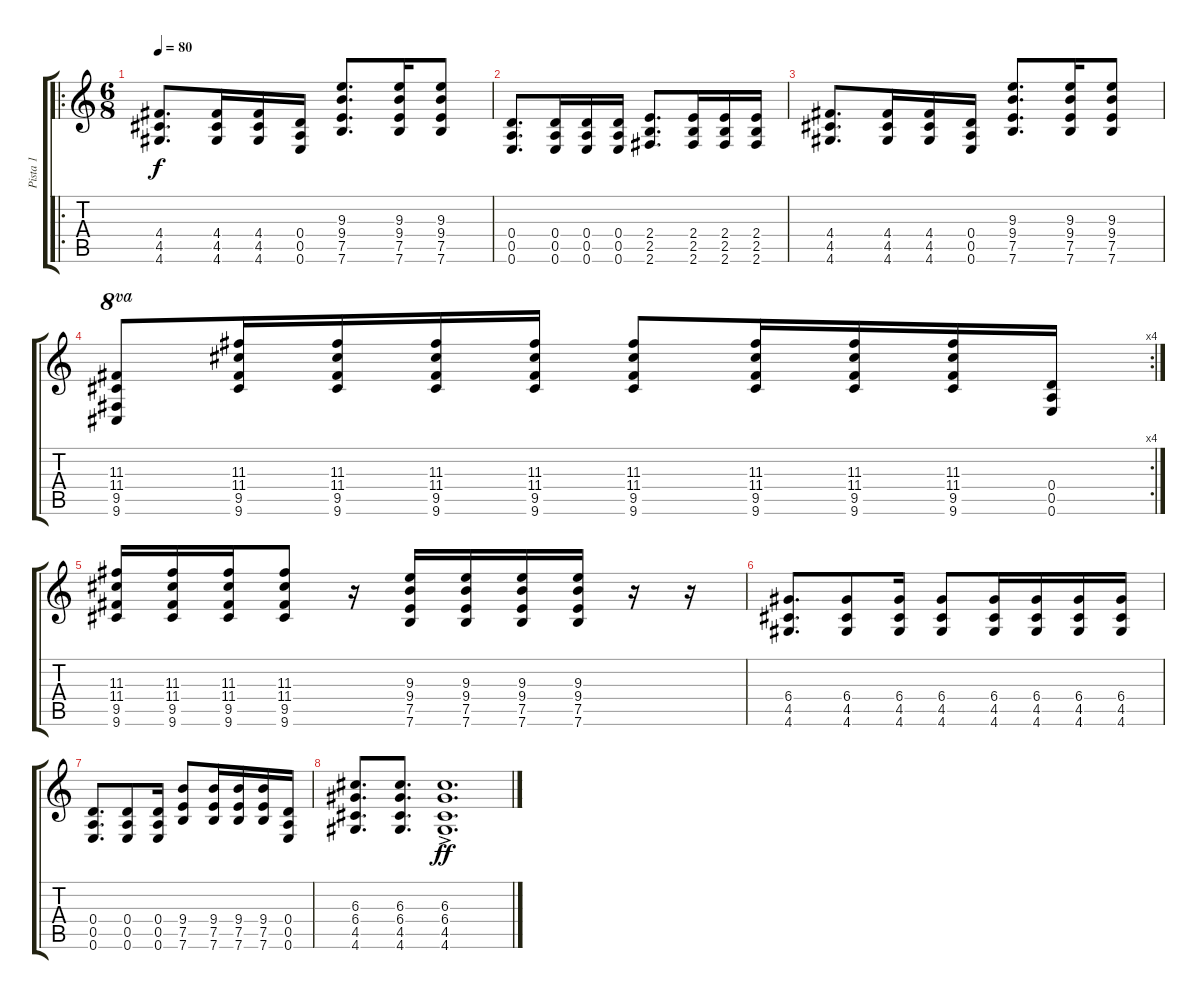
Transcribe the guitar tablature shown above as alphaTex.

\track ("Pista 1" "Pista 1") {instrument electricguitarclean}
\staff {score tabs}
\tuning (E4 B3 G3 D3 A2 E2) {hide}
\ro
\ts (6 8)
\tempo 80
\clef g2
\ks c
(4.4 4.5 4.6).8{d dy f} (4.4 4.5 4.6).16 (4.4 4.5 4.6).16 (0.4 0.5 0.6).16 (9.3 9.4 7.5 7.6).8{d} (9.3 9.4 7.5 7.6).16 (9.3 9.4 7.5 7.6).8 |
(0.4 0.5 0.6).8{d} (0.4 0.5 0.6).16 (0.4 0.5 0.6).16 (0.4 0.5 0.6).16 (2.4 2.5 2.6).8{d} (2.4 2.5 2.6).16 (2.4 2.5 2.6).16 (2.4 2.5 2.6).16 |
(4.4 4.5 4.6).8{d} (4.4 4.5 4.6).16 (4.4 4.5 4.6).16 (0.4 0.5 0.6).16 (9.3 9.4 7.5 7.6).8{d} (9.3 9.4 7.5 7.6).16 (9.3 9.4 7.5 7.6).8 |
\rc 4
(11.3 11.4 9.5 9.6).8{ot 8va} (11.3 11.4 9.5 9.6).16 (11.3 11.4 9.5 9.6).16 (11.3 11.4 9.5 9.6).16 (11.3 11.4 9.5 9.6).16 (11.3 11.4 9.5 9.6).8 (11.3 11.4 9.5 9.6).16 (11.3 11.4 9.5 9.6).16 (11.3 11.4 9.5 9.6).16 (0.4 0.5 0.6).16 |
(11.3 11.4 9.5 9.6).16 (11.3 11.4 9.5 9.6).16 (11.3 11.4 9.5 9.6).16 (11.3 11.4 9.5 9.6).8 r.16 (9.3 9.4 7.5 7.6).16 (9.3 9.4 7.5 7.6).16 (9.3 9.4 7.5 7.6).16 (9.3 9.4 7.5 7.6).16 r.16 r.16 |
(6.4 4.5 4.6).8{d} (6.4 4.5 4.6).8 (6.4 4.5 4.6).16 (6.4 4.5 4.6).8 (6.4 4.5 4.6).16 (6.4 4.5 4.6).16 (6.4 4.5 4.6).16 (6.4 4.5 4.6).16 |
(0.4 0.5 0.6).8{d} (0.4 0.5 0.6).8 (0.4 0.5 0.6).16 (9.4 7.5 7.6).8 (9.4 7.5 7.6).16 (9.4 7.5 7.6).16 (9.4 7.5 7.6).16 (0.4 0.5 0.6).16 |
(6.3 6.4 4.5 4.6).8{d} (6.3 6.4 4.5 4.6).8{d} (6.3{ac} 6.4{ac} 4.5{ac} 4.6{ac}).1{d dy ff}
